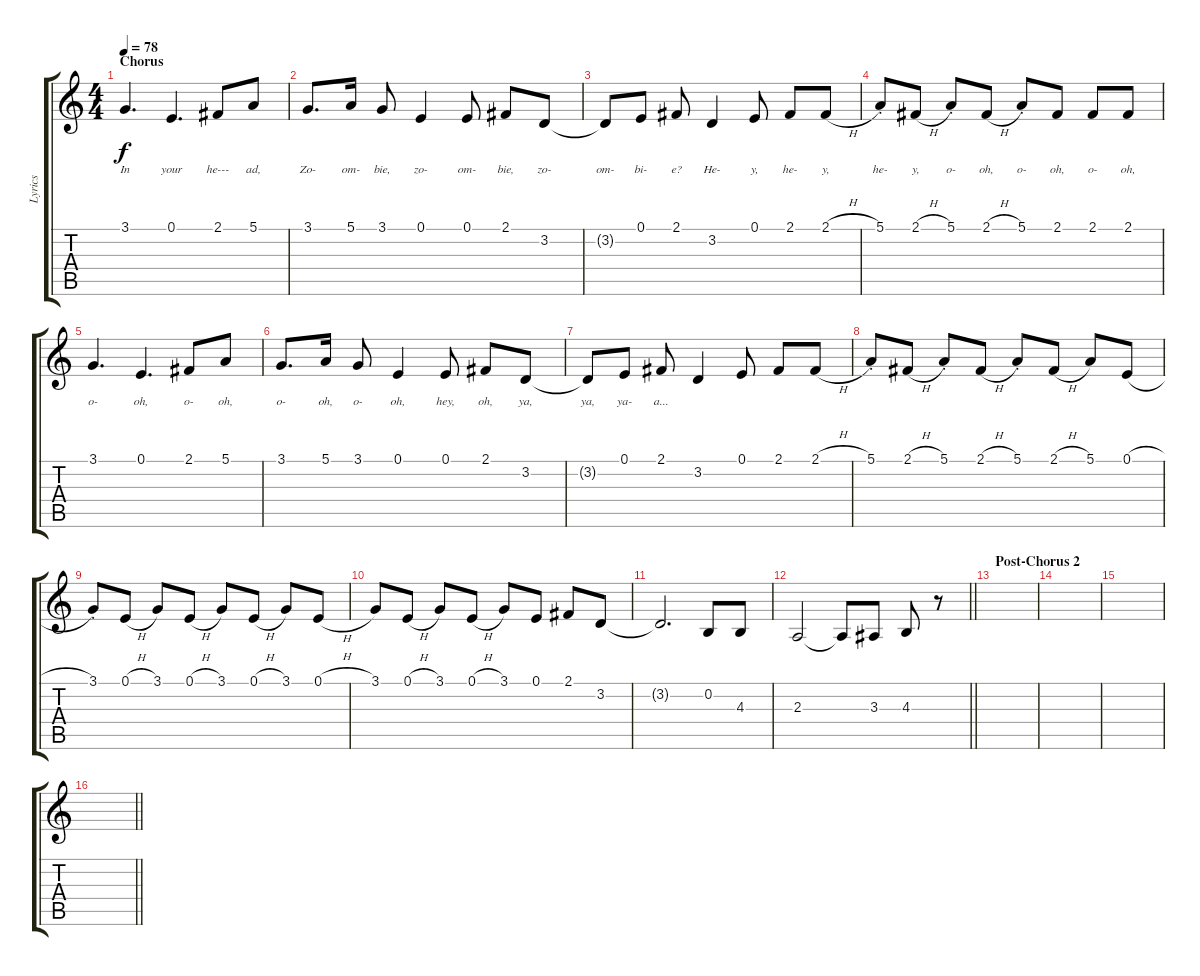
\track ("Lyrics" "Lyrics") {instrument pad3polysynth}
\staff {score tabs}
\tuning (E4 B3 G3 D3 A2 E2) {hide}
\ts (4 4)
\section ("" "Chorus")
\tempo 78
\clef g2
\ks c
3.1.4{d lyrics (0 "In") lyrics (1 "") lyrics (2 "") lyrics (3 "") lyrics (4 "") dy f} 0.1.4{d lyrics (0 "your") lyrics (1 "") lyrics (2 "") lyrics (3 "") lyrics (4 "")} 2.1.8{lyrics (0 "he---") lyrics (1 "") lyrics (2 "") lyrics (3 "") lyrics (4 "")} 5.1.8{lyrics (0 "ad,") lyrics (1 "") lyrics (2 "") lyrics (3 "") lyrics (4 "")} |
3.1.8{d lyrics (0 "Zo-") lyrics (1 "") lyrics (2 "") lyrics (3 "") lyrics (4 "")} 5.1.16{lyrics (0 "om-") lyrics (1 "") lyrics (2 "") lyrics (3 "") lyrics (4 "")} 3.1.8{lyrics (0 "bie,") lyrics (1 "") lyrics (2 "") lyrics (3 "") lyrics (4 "")} 0.1.4{lyrics (0 "zo-") lyrics (1 "") lyrics (2 "") lyrics (3 "") lyrics (4 "")} 0.1.8{lyrics (0 "om-") lyrics (1 "") lyrics (2 "") lyrics (3 "") lyrics (4 "")} 2.1.8{lyrics (0 "bie,") lyrics (1 "") lyrics (2 "") lyrics (3 "") lyrics (4 "")} 3.2.8{lyrics (0 "zo-") lyrics (1 "") lyrics (2 "") lyrics (3 "") lyrics (4 "")} |
3.2{t}.8{lyrics (0 "om-") lyrics (1 "") lyrics (2 "") lyrics (3 "") lyrics (4 "")} 0.1.8{lyrics (0 "bi-") lyrics (1 "") lyrics (2 "") lyrics (3 "") lyrics (4 "")} 2.1.8{lyrics (0 "e?") lyrics (1 "") lyrics (2 "") lyrics (3 "") lyrics (4 "")} 3.2.4{lyrics (0 "He-") lyrics (1 "") lyrics (2 "") lyrics (3 "") lyrics (4 "")} 0.1.8{lyrics (0 "y,") lyrics (1 "") lyrics (2 "") lyrics (3 "") lyrics (4 "")} 2.1.8{lyrics (0 "he-") lyrics (1 "") lyrics (2 "") lyrics (3 "") lyrics (4 "")} 2.1{h}.8{lyrics (0 "y,") lyrics (1 "") lyrics (2 "") lyrics (3 "") lyrics (4 "")} |
5.1{st}.8{lyrics (0 "he-") lyrics (1 "") lyrics (2 "") lyrics (3 "") lyrics (4 "")} 2.1{h}.8{lyrics (0 "y,") lyrics (1 "") lyrics (2 "") lyrics (3 "") lyrics (4 "")} 5.1{st}.8{lyrics (0 "o-") lyrics (1 "") lyrics (2 "") lyrics (3 "") lyrics (4 "")} 2.1{h}.8{lyrics (0 "oh,") lyrics (1 "") lyrics (2 "") lyrics (3 "") lyrics (4 "")} 5.1{st}.8{lyrics (0 "o-") lyrics (1 "") lyrics (2 "") lyrics (3 "") lyrics (4 "")} 2.1.8{lyrics (0 "oh,") lyrics (1 "") lyrics (2 "") lyrics (3 "") lyrics (4 "")} 2.1.8{lyrics (0 "o-") lyrics (1 "") lyrics (2 "") lyrics (3 "") lyrics (4 "")} 2.1.8{lyrics (0 "oh,") lyrics (1 "") lyrics (2 "") lyrics (3 "") lyrics (4 "")} |
3.1.4{d lyrics (0 "o-") lyrics (1 "") lyrics (2 "") lyrics (3 "") lyrics (4 "")} 0.1.4{d lyrics (0 "oh,") lyrics (1 "") lyrics (2 "") lyrics (3 "") lyrics (4 "")} 2.1.8{lyrics (0 "o-") lyrics (1 "") lyrics (2 "") lyrics (3 "") lyrics (4 "")} 5.1.8{lyrics (0 "oh,") lyrics (1 "") lyrics (2 "") lyrics (3 "") lyrics (4 "")} |
3.1.8{d lyrics (0 "o-") lyrics (1 "") lyrics (2 "") lyrics (3 "") lyrics (4 "")} 5.1.16{lyrics (0 "oh,") lyrics (1 "") lyrics (2 "") lyrics (3 "") lyrics (4 "")} 3.1.8{lyrics (0 "o-") lyrics (1 "") lyrics (2 "") lyrics (3 "") lyrics (4 "")} 0.1.4{lyrics (0 "oh,") lyrics (1 "") lyrics (2 "") lyrics (3 "") lyrics (4 "")} 0.1.8{lyrics (0 "hey,") lyrics (1 "") lyrics (2 "") lyrics (3 "") lyrics (4 "")} 2.1.8{lyrics (0 "oh,") lyrics (1 "") lyrics (2 "") lyrics (3 "") lyrics (4 "")} 3.2.8{lyrics (0 "ya,") lyrics (1 "") lyrics (2 "") lyrics (3 "") lyrics (4 "")} |
3.2{t}.8{lyrics (0 "ya,") lyrics (1 "") lyrics (2 "") lyrics (3 "") lyrics (4 "")} 0.1.8{lyrics (0 "ya-") lyrics (1 "") lyrics (2 "") lyrics (3 "") lyrics (4 "")} 2.1.8{lyrics (0 "a...") lyrics (1 "") lyrics (2 "") lyrics (3 "") lyrics (4 "")} 3.2.4 0.1.8 2.1.8 2.1{h}.8 |
5.1{st}.8 2.1{h}.8 5.1{st}.8 2.1{h}.8 5.1{st}.8 2.1{h}.8 5.1.8 0.1{h}.8 |
3.1{st}.8 0.1{h}.8 3.1.8 0.1{h}.8 3.1.8 0.1{h}.8 3.1.8 0.1{h}.8 |
3.1.8 0.1{h}.8 3.1.8 0.1{h}.8 3.1.8 0.1.8 2.1.8 3.2.8 |
3.2{t}.2{d} 0.2.8 4.3.8 |
\barLineRight lightlight
2.3.2 2.3{t}.8 3.3.8 4.3.8 r.8 |
\section ("" "Post-Chorus 2")
|
|
|
\barLineRight lightlight
